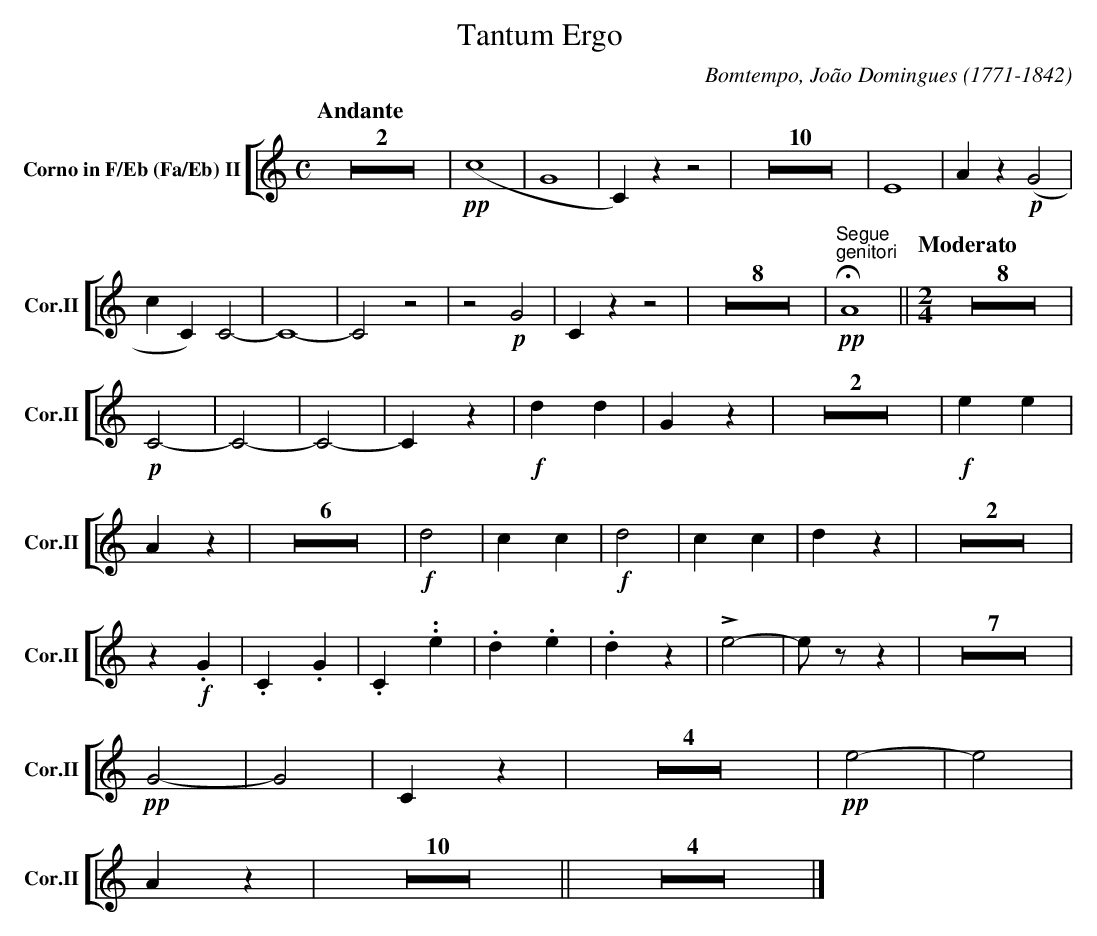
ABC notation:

X:1
T:Tantum Ergo
C:Bomtempo, Jo\~ao Domingues (1771-1842)
M:C
L:1/4
K:Eb
V: 11 clef=treble name="Corno in F/Eb (Fa/Eb) II" sname="Cor.II"
%%staves [( 11 )]
[Q:"Andante"] [K:C] Z2 | !pp! (c4 | G4 | C)zz2 | Z10| E4| Az!p!(G2|cC)C2-|C4-|C2z2|z2!p!G2|Czz2|Z8|\
   !pp!"^Segue;genitori"!fermata!A4||\
[Q:"Genitori"][Q:"Moderato"][M:2/4] Z8 |!p!C2-|C2-|C2-|Cz| !f!dd|Gz| Z2 |\
   !f!ee|Az | Z6| !f!d2|cc|!f!d2|cc|dz|Z2|z!f!.G|.C.G|.C..e|.d.e|.dz|!>!e2-|e/z/z|Z7|\
   !pp!G2-|G2|Cz|Z4|!pp!e2-|e2|Az|Z10||Z4|]\
